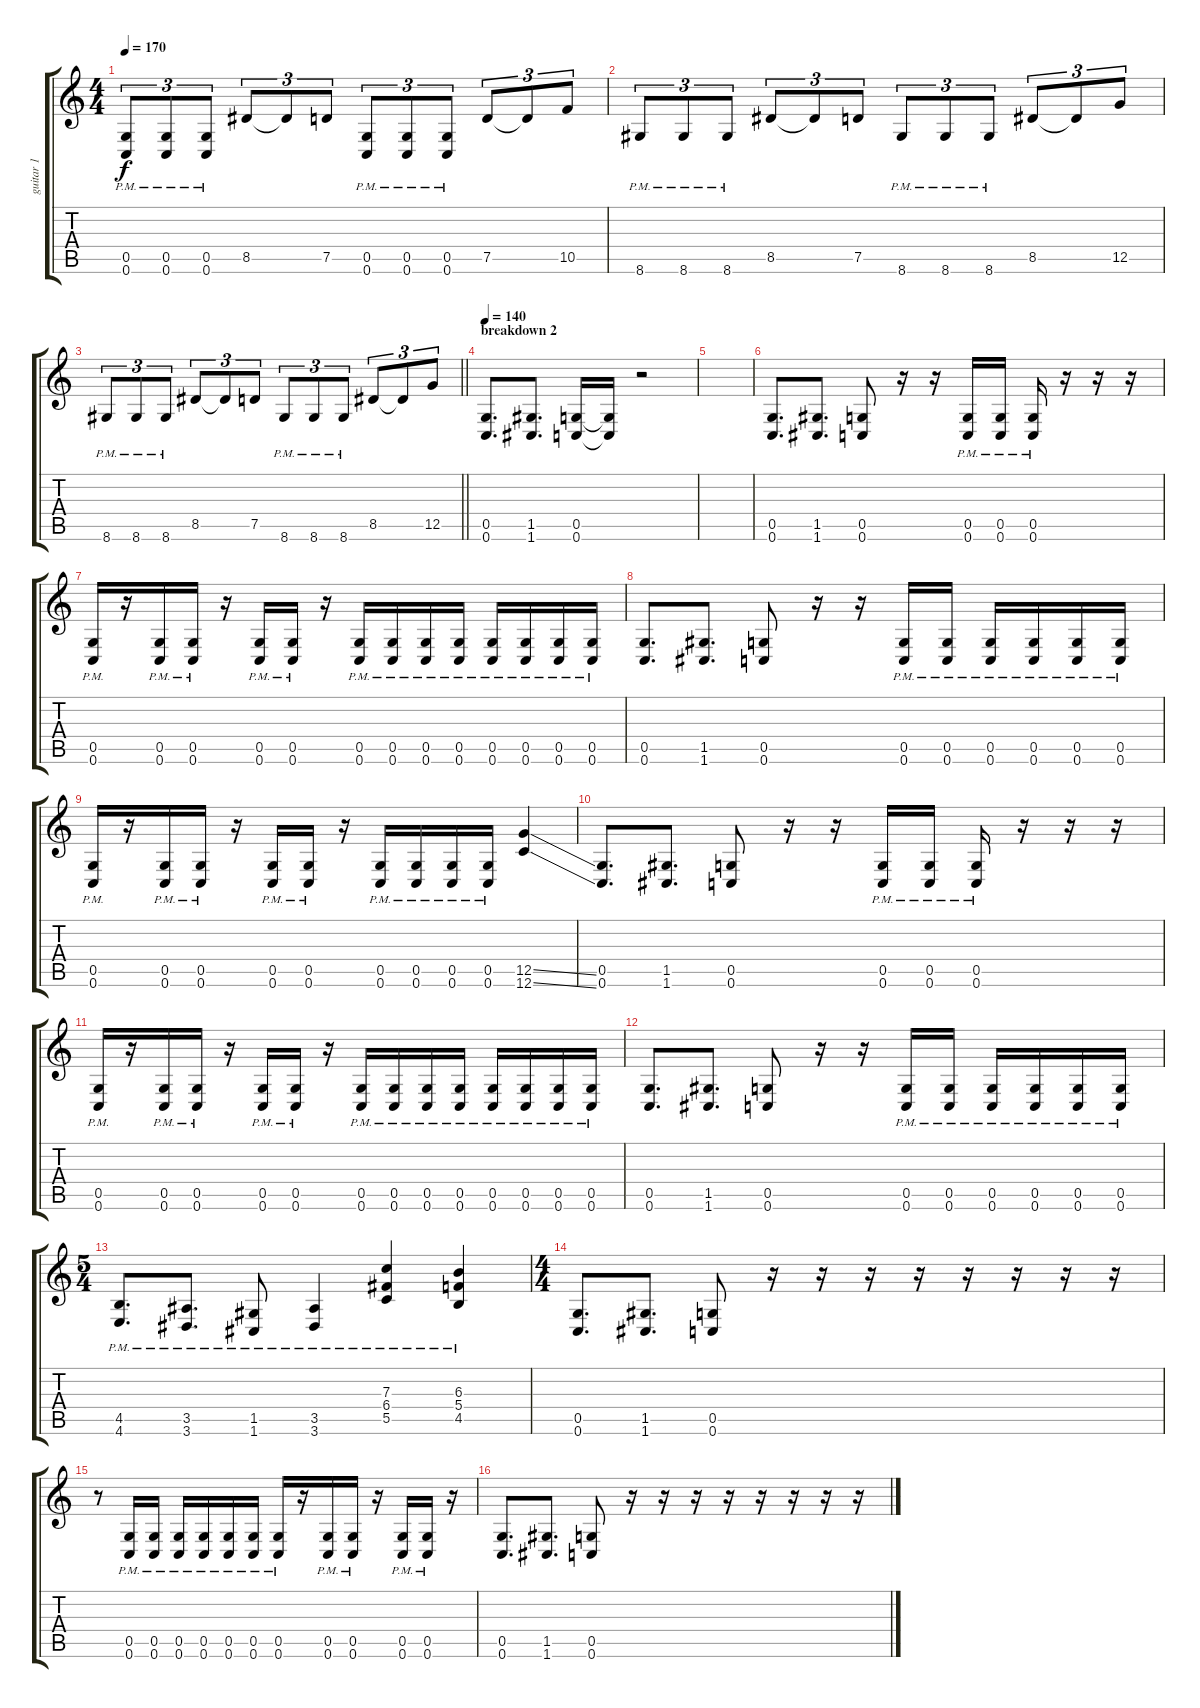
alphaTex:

\track ("guitar 1" "guitar 1") {instrument distortionguitar}
\staff {score tabs}
\tuning (D4 A3 F3 C3 G2 C2) {hide}
\ts (4 4)
\tempo 170
\clef g2
\ks c
(0.5{pm} 0.6{pm}).8{tu (3 2) dy f instrument distortionguitar} (0.5{pm} 0.6{pm}).8{tu (3 2)} (0.5{pm} 0.6{pm}).8{tu (3 2)} 8.5.8{tu (3 2)} 8.5{t}.8{tu (3 2)} 7.5.8{tu (3 2)} (0.5{pm} 0.6{pm}).8{tu (3 2)} (0.5{pm} 0.6{pm}).8{tu (3 2)} (0.5{pm} 0.6{pm}).8{tu (3 2)} 7.5.8{tu (3 2)} 7.5{t}.8{tu (3 2)} 10.5.8{tu (3 2)} |
8.6{pm}.8{tu (3 2) instrument distortionguitar} 8.6{pm}.8{tu (3 2)} 8.6{pm}.8{tu (3 2)} 8.5.8{tu (3 2)} 8.5{t}.8{tu (3 2)} 7.5.8{tu (3 2)} 8.6{pm}.8{tu (3 2)} 8.6{pm}.8{tu (3 2)} 8.6{pm}.8{tu (3 2)} 8.5.8{tu (3 2)} 8.5{t}.8{tu (3 2)} 12.5.8{tu (3 2)} |
\barLineRight lightlight
8.6{pm}.8{tu (3 2) instrument distortionguitar} 8.6{pm}.8{tu (3 2)} 8.6{pm}.8{tu (3 2)} 8.5.8{tu (3 2)} 8.5{t}.8{tu (3 2)} 7.5.8{tu (3 2)} 8.6{pm}.8{tu (3 2)} 8.6{pm}.8{tu (3 2)} 8.6{pm}.8{tu (3 2)} 8.5.8{tu (3 2)} 8.5{t}.8{tu (3 2)} 12.5.8{tu (3 2)} |
\section ("" "breakdown 2")
\tempo 150
\tempo 140
(0.5 0.6).8{d} (1.5 1.6).8{d} (0.5 0.6).16 (0.5{t} 0.6{t}).16 r.2 |
|
(0.5 0.6).8{d} (1.5 1.6).8{d} (0.5 0.6).8 r.16 r.16 (0.5{pm} 0.6).16 (0.5{pm} 0.6).16 (0.5{pm} 0.6).16 r.16 r.16 r.16 |
(0.5{pm} 0.6).16 r.16 (0.5{pm} 0.6).16 (0.5{pm} 0.6).16 r.16 (0.5{pm} 0.6).16 (0.5{pm} 0.6).16 r.16 (0.5{pm} 0.6).16 (0.5{pm} 0.6).16 (0.5{pm} 0.6).16 (0.5{pm} 0.6).16 (0.5{pm} 0.6).16 (0.5{pm} 0.6).16 (0.5{pm} 0.6).16 (0.5{pm} 0.6).16 |
(0.5 0.6).8{d} (1.5 1.6).8{d} (0.5 0.6).8 r.16 r.16 (0.5 0.6{pm}).16 (0.5 0.6{pm}).16 (0.5 0.6{pm}).16 (0.5 0.6{pm}).16 (0.5 0.6{pm}).16 (0.5 0.6{pm}).16 |
(0.5 0.6{pm}).16 r.16 (0.5 0.6{pm}).16 (0.5 0.6{pm}).16 r.16 (0.5 0.6{pm}).16 (0.5 0.6{pm}).16 r.16 (0.5 0.6{pm}).16 (0.5 0.6{pm}).16 (0.5 0.6{pm}).16 (0.5 0.6{pm}).16 (12.5{ss} 12.6{ss}).4 |
(0.5 0.6).8{d} (1.5 1.6).8{d} (0.5 0.6).8 r.16 r.16 (0.5 0.6{pm}).16 (0.5 0.6{pm}).16 (0.5 0.6{pm}).16 r.16 r.16 r.16 |
(0.5 0.6{pm}).16 r.16 (0.5 0.6{pm}).16 (0.5 0.6{pm}).16 r.16 (0.5 0.6{pm}).16 (0.5 0.6{pm}).16 r.16 (0.5 0.6{pm}).16 (0.5 0.6{pm}).16 (0.5 0.6{pm}).16 (0.5 0.6{pm}).16 (0.5 0.6{pm}).16 (0.5 0.6{pm}).16 (0.5 0.6{pm}).16 (0.5 0.6{pm}).16 |
(0.5 0.6).8{d} (1.5 1.6).8{d} (0.5 0.6).8 r.16 r.16 (0.5 0.6{pm}).16 (0.5 0.6{pm}).16 (0.5 0.6{pm}).16 (0.5 0.6{pm}).16 (0.5 0.6{pm}).16 (0.5 0.6{pm}).16 |
\ts (5 4)
(4.5 4.6{pm}).8{d} (3.5 3.6{pm}).8{d} (1.5 1.6{pm}).8 (3.5 3.6{pm}).4 (7.3 6.4 5.5{pm}).4 (6.3 5.4 4.5{pm}).4 |
\ts (4 4)
(0.5 0.6).8{d} (1.5 1.6).8{d} (0.5 0.6).8 r.16 r.16 r.16 r.16 r.16 r.16 r.16 r.16 |
r.8 (0.5 0.6{pm}).16 (0.5 0.6{pm}).16 (0.5 0.6{pm}).16 (0.5 0.6{pm}).16 (0.5 0.6{pm}).16 (0.5 0.6{pm}).16 (0.5 0.6{pm}).16 r.16 (0.5 0.6{pm}).16 (0.5 0.6{pm}).16 r.16 (0.5 0.6{pm}).16 (0.5 0.6{pm}).16 r.16 |
(0.5 0.6).8{d} (1.5 1.6).8{d} (0.5 0.6).8 r.16 r.16 r.16 r.16 r.16 r.16 r.16 r.16
